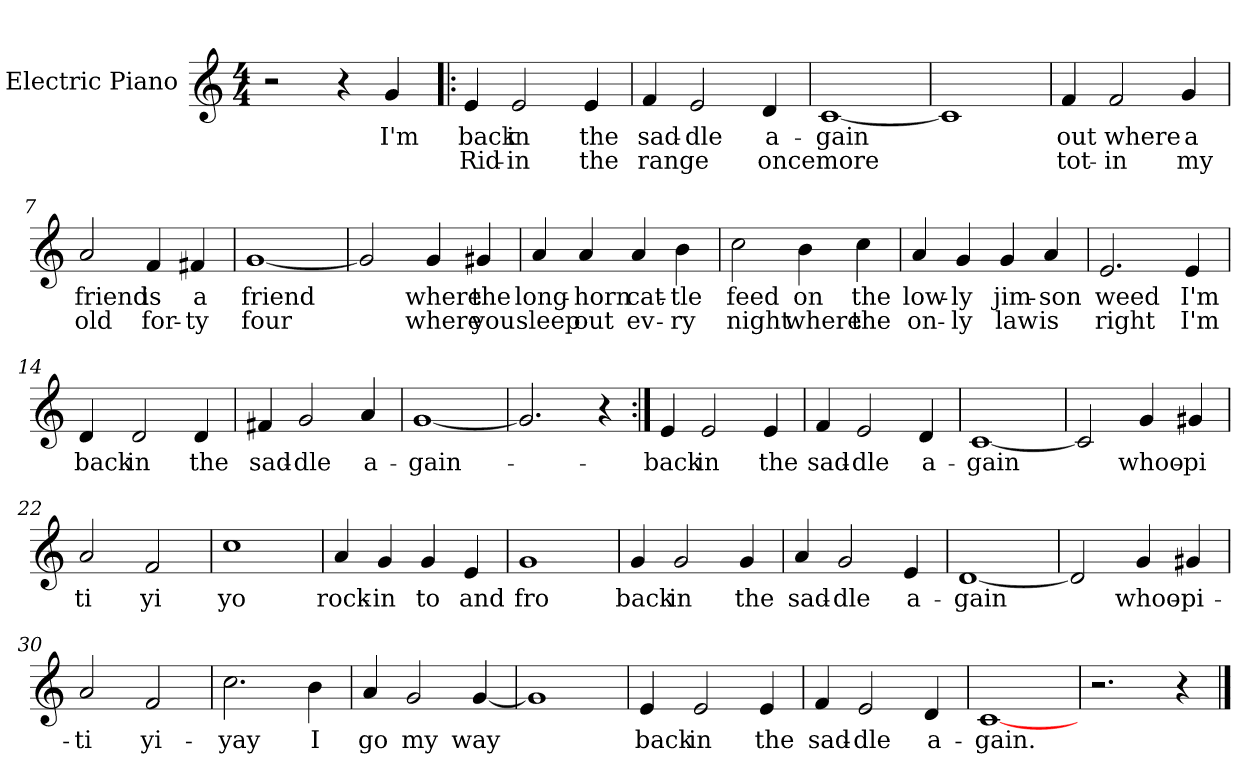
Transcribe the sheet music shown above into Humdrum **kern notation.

**kern	**text	**text
*part1	*part1	*part1
*staff1	*staff1	*staff1
*I"Electric Piano	*	*
*I'E.Pno	*	*
*clefG2	*	*
*k[]	*	*
*C:	*	*
*M4/4	*	*
=1	=1	=1
2r	.	.
4r	.	.
4g/	I'm	.
=2!|:	=2!|:	=2!|:
4e/	back	Rid-
2e/	in	-in
4e/	the	the
=3	=3	=3
4f/	sad-	range
2e/	-dle	.
4d/	a-	once
=4	=4	=4
[1c	-gain	more
=5	=5	=5
1c]	.	.
=6	=6	=6
4f/	out	tot-
2f/	where	-in
4g/	a	my
!!LO:LB:g=z
=7	=7	=7
2a/	friend	old
4f/	is	for-
4f#X/	a	-ty
=8	=8	=8
[1g	friend	four
=9	=9	=9
2g/]	.	.
4g/	where	where
4g#X/	the	you
=10	=10	=10
4a/	long-	sleep
4a/	-horn	out
4a/	cat-	ev-
4b\	-tle	-ry
=11	=11	=11
2cc\	feed	night
4b\	on	where
4cc\	the	the
!!LO:LB:g=z
=12	=12	=12
4a/	low-	on-
4g/	-ly	-ly
4g/	jim-	law
4a/	-son	is
=13	=13	=13
2.e/	weed	right
4e/	I'm	I'm
=14	=14	=14
4d/	back	.
2d/	in	.
4d/	the	.
=15	=15	=15
4f#X/	sad-	.
2g/	-dle	.
4a/	a-	.
=16	=16	=16
[1g	-gain-	.
=17	=17	=17
2.g/]	.	.
4r	.	.
=18:|!	=18:|!	=18:|!
4e/	back	.
2e/	in	.
4e/	the	.
!!LO:LB:g=z
=19	=19	=19
4f/	sad-	.
2e/	-dle	.
4d/	a-	.
=20	=20	=20
[1c	-gain	.
=21	=21	=21
2c/]	.	.
4g/	whoo-	.
4g#X/	-pi	.
=22	=22	=22
2a/	ti	.
2f/	yi	.
=23	=23	=23
1cc	yo	.
=24	=24	=24
4a/	rock-	.
4g/	-in	.
4g/	to	.
4e/	and	.
=25	=25	=25
1g	fro	.
=26	=26	=26
4g/	back	.
2g/	in	.
4g/	the	.
!!LO:LB:g=z
=27	=27	=27
4a/	sad-	.
2g/	-dle	.
4e/	a-	.
=28	=28	=28
[1d	-gain	.
=29	=29	=29
2d/]	.	.
4g/	whoo-	.
4g#X/	-pi-	.
=30	=30	=30
2a/	ti	.
2f/	yi-	.
=31	=31	=31
2.cc\	-yay	.
4b\	I	.
=32	=32	=32
4a/	go	.
2g/	my	.
[4g/	way	.
=33	=33	=33
1g]	.	.
=34	=34	=34
4e/	back	.
2e/	in	.
4e/	the	.
!!LO:LB:g=z
=35	=35	=35
4f/	sad-	.
2e/	-dle	.
4d/	a-	.
=36	=36	=36
[1c	-gain.-	.
=37	=37	=37
2.r	.	.
4r	.	.
==	==	==
*-	*-	*-
